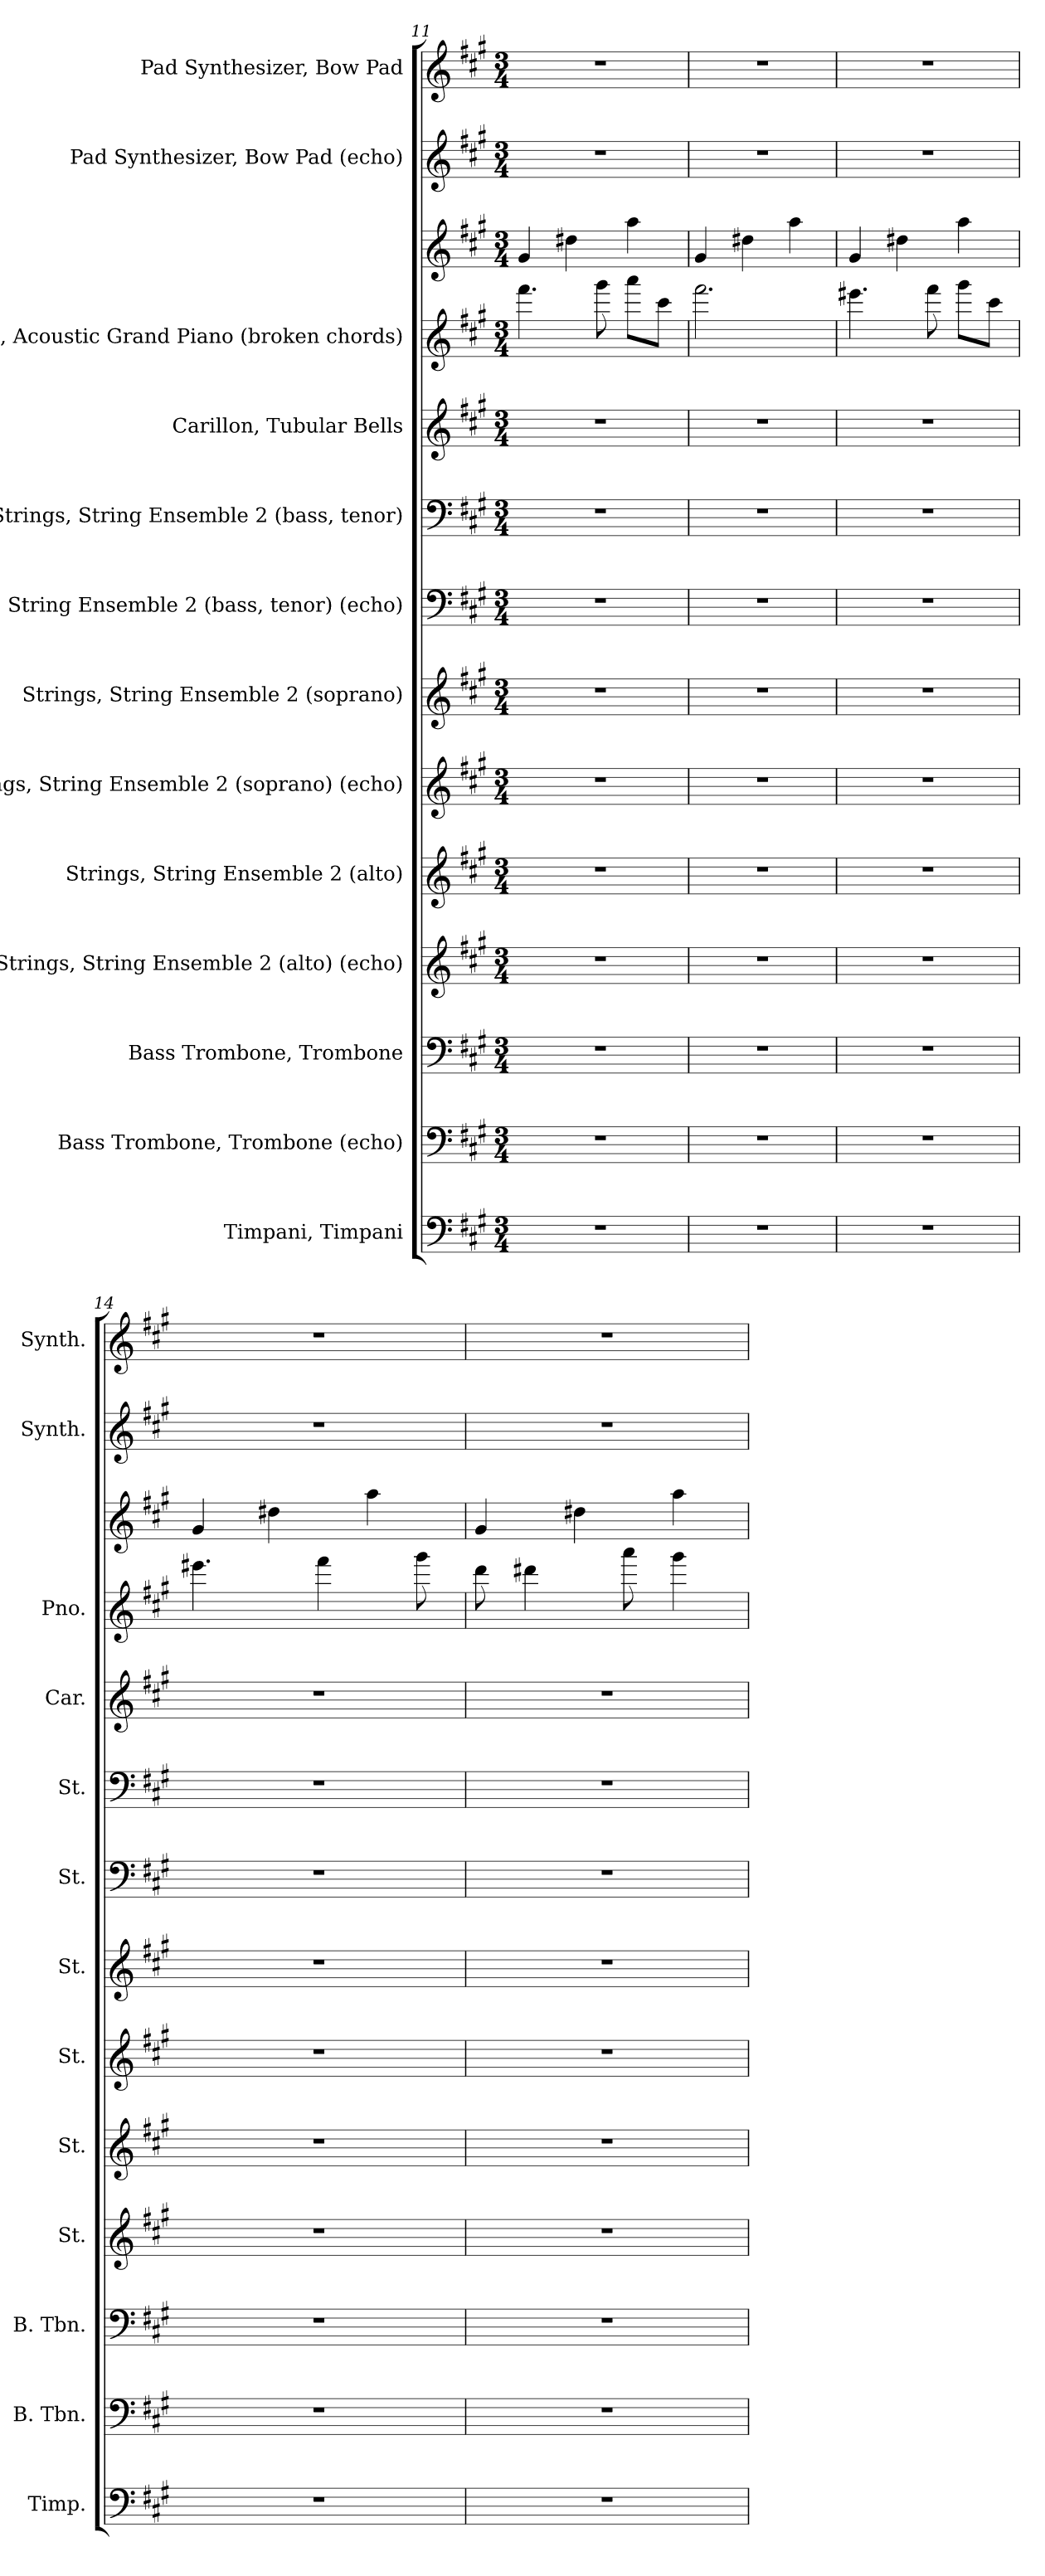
**kern	**kern	**kern	**kern	**kern	**kern	**kern	**kern	**kern	**kern	**kern	**kern	**kern	**kern
*part13	*part12	*part11	*part10	*part9	*part8	*part7	*part6	*part5	*part4	*part3	*part3	*part2	*part1
*staff14	*staff13	*staff12	*staff11	*staff10	*staff9	*staff8	*staff7	*staff6	*staff5	*staff4	*staff3	*staff2	*staff1
*I"Timpani, Timpani	*I"Bass Trombone, Trombone (echo)	*I"Bass Trombone, Trombone	*I"Strings, String Ensemble 2 (alto) (echo)	*I"Strings, String Ensemble 2 (alto)	*I"Strings, String Ensemble 2 (soprano) (echo)	*I"Strings, String Ensemble 2 (soprano)	*I"Strings, String Ensemble 2 (bass, tenor) (echo)	*I"Strings, String Ensemble 2 (bass, tenor)	*I"Carillon, Tubular Bells	*I"Piano, Acoustic Grand Piano (broken chords)	*	*I"Pad Synthesizer, Bow Pad (echo)	*I"Pad Synthesizer, Bow Pad
*I'Timp.	*I'B. Tbn.	*I'B. Tbn.	*I'St.	*I'St.	*I'St.	*I'St.	*I'St.	*I'St.	*I'Car.	*I'Pno.	*	*I'Synth.	*I'Synth.
*clefF4	*clefF4	*clefF4	*clefG2	*clefG2	*clefG2	*clefG2	*clefF4	*clefF4	*clefG2	*clefG2	*clefG2	*clefG2	*clefG2
*k[f#c#g#]	*k[f#c#g#]	*k[f#c#g#]	*k[f#c#g#]	*k[f#c#g#]	*k[f#c#g#]	*k[f#c#g#]	*k[f#c#g#]	*k[f#c#g#]	*k[f#c#g#]	*k[f#c#g#]	*k[f#c#g#]	*k[f#c#g#]	*k[f#c#g#]
*M3/4	*M3/4	*M3/4	*M3/4	*M3/4	*M3/4	*M3/4	*M3/4	*M3/4	*M3/4	*M3/4	*M3/4	*M3/4	*M3/4
=11	=11	=11	=11	=11	=11	=11	=11	=11	=11	=11	=11	=11	=11
2.r	2.r	2.r	2.r	2.r	2.r	2.r	2.r	2.r	2.r	4.fff#\	4g#/	2.r	2.r
.	.	.	.	.	.	.	.	.	.	.	4dd#X\	.	.
.	.	.	.	.	.	.	.	.	.	8ggg#\	.	.	.
.	.	.	.	.	.	.	.	.	.	8aaa\L	4aa\	.	.
.	.	.	.	.	.	.	.	.	.	8ccc#\J	.	.	.
!!LO:PB:g=z
=12	=12	=12	=12	=12	=12	=12	=12	=12	=12	=12	=12	=12	=12
2.r	2.r	2.r	2.r	2.r	2.r	2.r	2.r	2.r	2.r	2.fff#\	4g#/	2.r	2.r
.	.	.	.	.	.	.	.	.	.	.	4dd#X\	.	.
.	.	.	.	.	.	.	.	.	.	.	4aa\	.	.
=13	=13	=13	=13	=13	=13	=13	=13	=13	=13	=13	=13	=13	=13
2.r	2.r	2.r	2.r	2.r	2.r	2.r	2.r	2.r	2.r	4.eee#X\	4g#/	2.r	2.r
.	.	.	.	.	.	.	.	.	.	.	4dd#X\	.	.
.	.	.	.	.	.	.	.	.	.	8fff#\	.	.	.
.	.	.	.	.	.	.	.	.	.	8ggg#\L	4aa\	.	.
.	.	.	.	.	.	.	.	.	.	8ccc#\J	.	.	.
=14	=14	=14	=14	=14	=14	=14	=14	=14	=14	=14	=14	=14	=14
2.r	2.r	2.r	2.r	2.r	2.r	2.r	2.r	2.r	2.r	4.eee#X\	4g#/	2.r	2.r
.	.	.	.	.	.	.	.	.	.	.	4dd#X\	.	.
.	.	.	.	.	.	.	.	.	.	4fff#\	.	.	.
.	.	.	.	.	.	.	.	.	.	.	4aa\	.	.
.	.	.	.	.	.	.	.	.	.	8ggg#\	.	.	.
=15	=15	=15	=15	=15	=15	=15	=15	=15	=15	=15	=15	=15	=15
2.r	2.r	2.r	2.r	2.r	2.r	2.r	2.r	2.r	2.r	8ddd\	4g#/	2.r	2.r
.	.	.	.	.	.	.	.	.	.	4ddd#X\	.	.	.
.	.	.	.	.	.	.	.	.	.	.	4dd#X\	.	.
.	.	.	.	.	.	.	.	.	.	8aaa\	.	.	.
.	.	.	.	.	.	.	.	.	.	4ggg#\	4aa\	.	.
=	=	=	=	=	=	=	=	=	=	=	=	=	=
*-	*-	*-	*-	*-	*-	*-	*-	*-	*-	*-	*-	*-	*-
